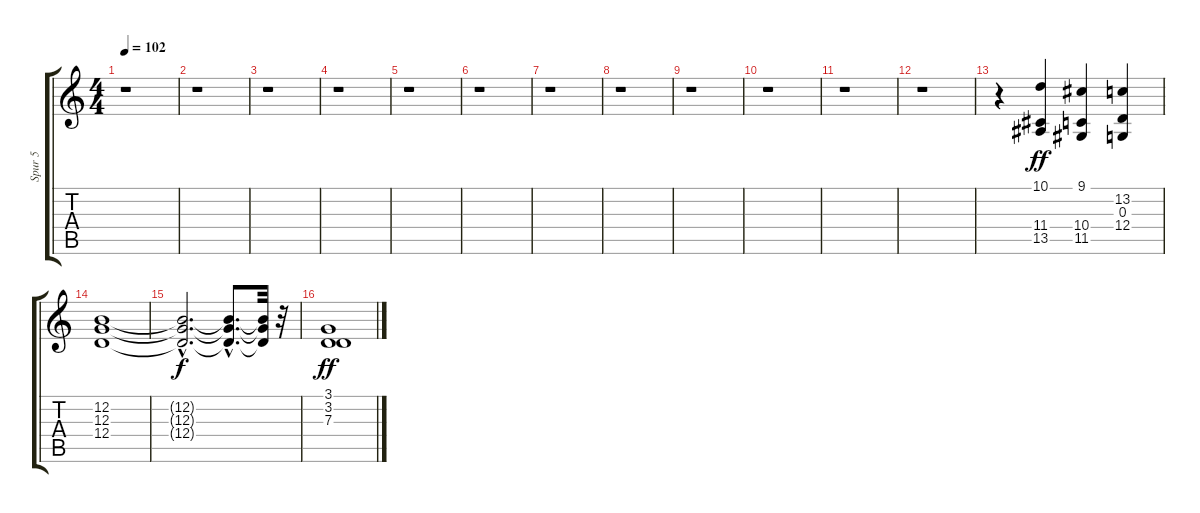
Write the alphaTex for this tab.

\track ("Spur 5" "Spur 5") {instrument choiraahs}
\staff {score tabs}
\tuning (E4 B3 G3 D3 A2 E2) {hide}
\ts (4 4)
\tempo 102
\clef g2
\ks c
r.1{dy ff} |
r.1 |
r.1 |
r.1 |
r.1 |
r.1 |
r.1 |
r.1 |
r.1 |
r.1 |
r.1 |
r.1 |
r.4 (10.1 11.4 13.5).4 (9.1 10.4 11.5).4 (13.2 0.3 12.4).4 |
(12.2 12.3 12.4).1 |
(12.2{hac t} 12.3{hac t} 12.4{hac t}).2{d dy f} (12.2{hac t} 12.3{hac t} 12.4{hac t}).8{d} (12.2{t} 12.3{t} 12.4{t}).32 r.32 |
(3.1 3.2 7.3).1{dy ff}
